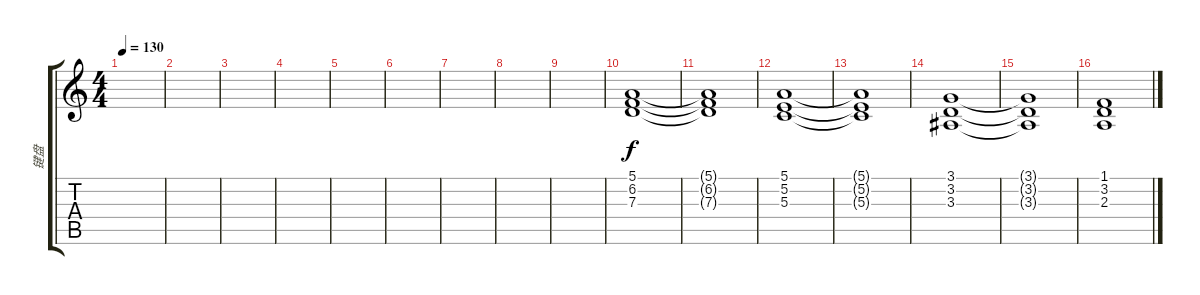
\track ("键盘" "键盘") {instrument stringensemble2}
\staff {score tabs}
\tuning (E4 B3 G3 D3 A2 E2) {hide}
\ts (4 4)
\tempo 130
\clef g2
\ks c
|
|
|
|
|
|
|
|
|
(5.1 6.2 7.3).1 |
(5.1{t} 6.2{t} 7.3{t}).1 |
(5.1 5.2 5.3).1 |
(5.1{t} 5.2{t} 5.3{t}).1 |
(3.1 3.2 3.3).1 |
(3.1{t} 3.2{t} 3.3{t}).1 |
(1.1 3.2 2.3).1
